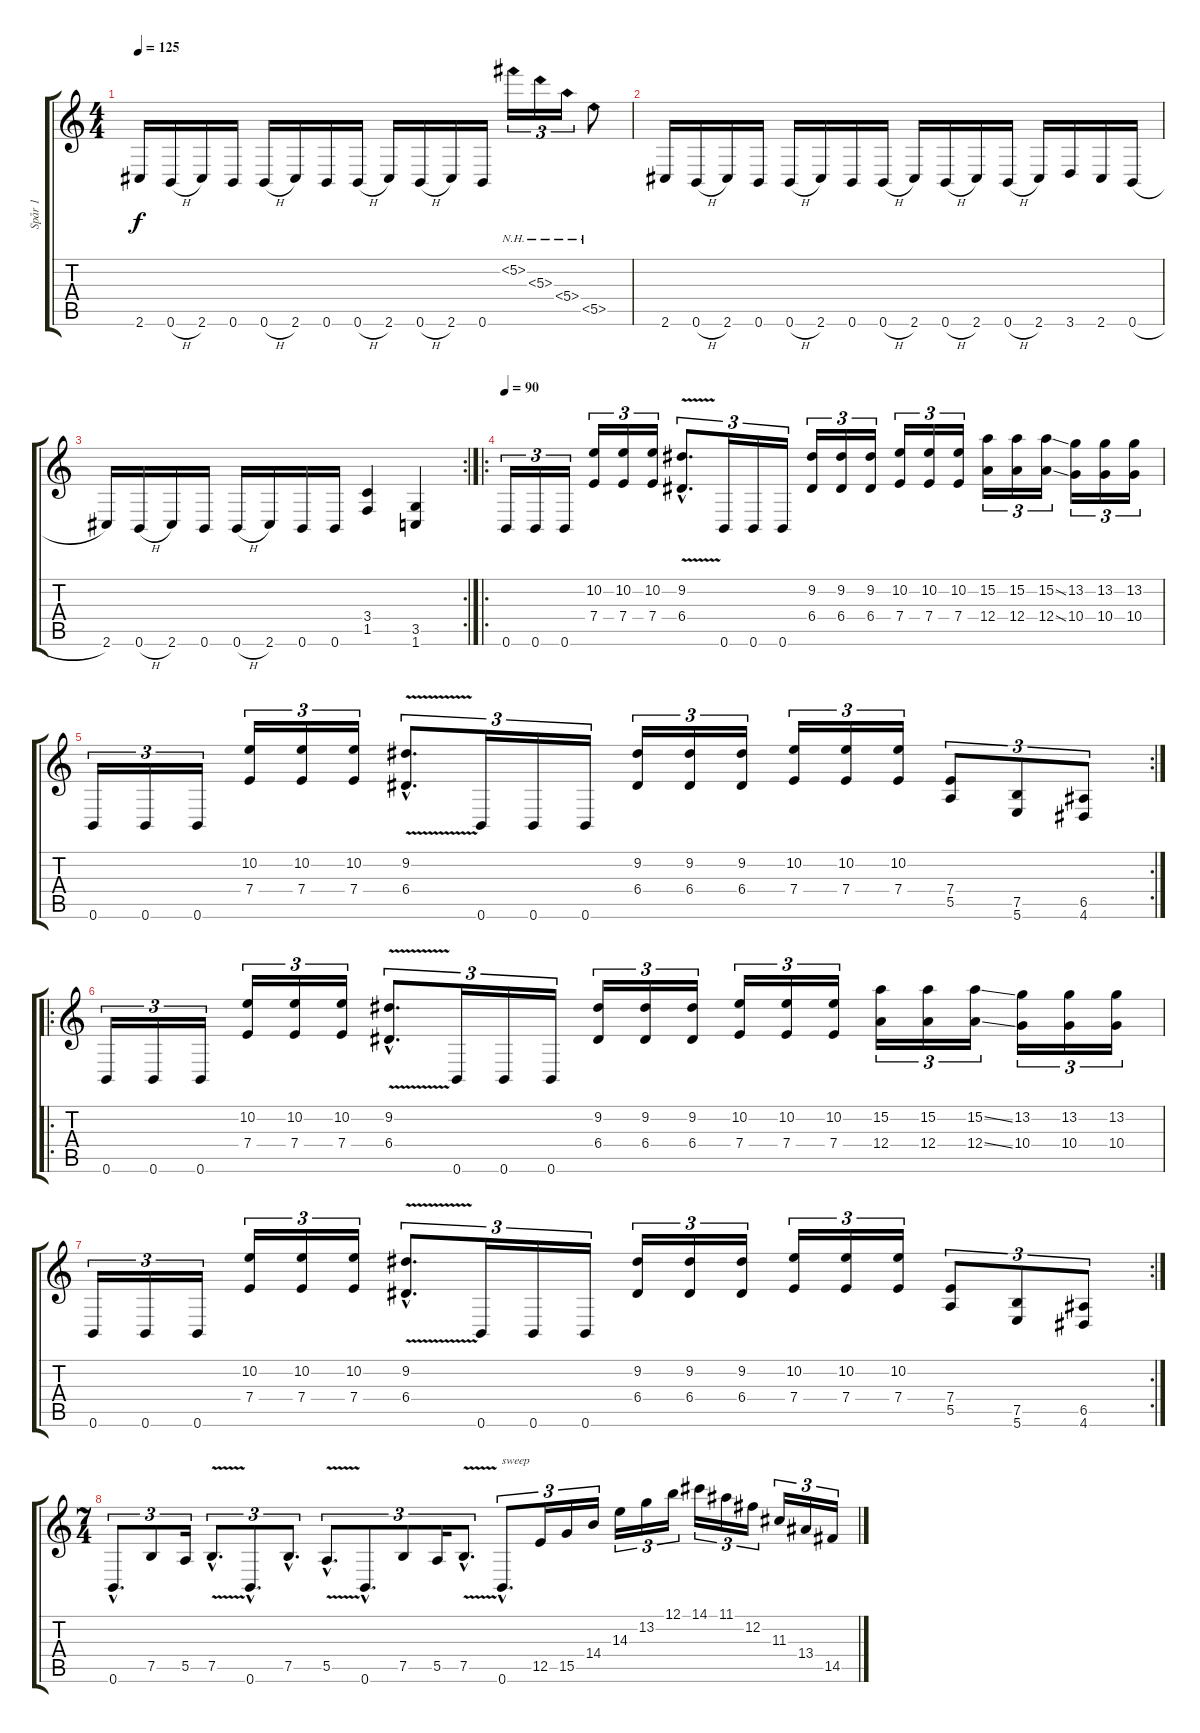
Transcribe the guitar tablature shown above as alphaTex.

\track ("Spår 1" "Spår 1") {instrument distortionguitar}
\staff {score tabs}
\tuning (B3 Gb3 D3 A2 E2 B1) {hide}
\ts (4 4)
\tempo 125
\clef g2
\ks c
2.6.16{dy f} 0.6{h}.16 2.6.16 0.6.16 0.6{h}.16 2.6.16 0.6.16 0.6{h}.16 2.6.16 0.6{h}.16 2.6.16 0.6.16 5.2{nh}.16{tu (3 2)} 5.3{nh}.16{tu (3 2)} 5.4{nh}.16{tu (3 2)} 5.5{nh}.8 |
2.6.16 0.6{h}.16 2.6.16 0.6.16 0.6{h}.16 2.6.16 0.6.16 0.6{h}.16 2.6.16 0.6{h}.16 2.6.16 0.6{h}.16 2.6.16 3.6.16 2.6.16 0.6{h}.16 |
\rc 2
2.6.16 0.6{h}.16 2.6.16 0.6.16 0.6{h}.16 2.6.16 0.6.16 0.6.16 (3.4 1.5).4 (3.5 1.6).4 |
\ro
\tempo 90
0.6.16{tu (3 2)} 0.6.16{tu (3 2)} 0.6.16{tu (3 2)} (10.2 7.4).16{tu (3 2)} (10.2 7.4).16{tu (3 2)} (10.2 7.4).16{tu (3 2)} (9.2{v hac} 6.4{v hac}).8{d tu (3 2)} 0.6.16{tu (3 2)} 0.6.16{tu (3 2)} 0.6.16{tu (3 2)} (9.2 6.4).16{tu (3 2)} (9.2 6.4).16{tu (3 2)} (9.2 6.4).16{tu (3 2)} (10.2 7.4).16{tu (3 2)} (10.2 7.4).16{tu (3 2)} (10.2 7.4).16{tu (3 2)} (15.2 12.4).16{tu (3 2)} (15.2 12.4).16{tu (3 2)} (15.2{ss} 12.4{ss}).16{tu (3 2)} (13.2 10.4).16{tu (3 2)} (13.2 10.4).16{tu (3 2)} (13.2 10.4).16{tu (3 2)} |
\rc 2
0.6.16{tu (3 2)} 0.6.16{tu (3 2)} 0.6.16{tu (3 2)} (10.2 7.4).16{tu (3 2)} (10.2 7.4).16{tu (3 2)} (10.2 7.4).16{tu (3 2)} (9.2{v hac} 6.4{v hac}).8{d tu (3 2)} 0.6.16{tu (3 2)} 0.6.16{tu (3 2)} 0.6.16{tu (3 2)} (9.2 6.4).16{tu (3 2)} (9.2 6.4).16{tu (3 2)} (9.2 6.4).16{tu (3 2)} (10.2 7.4).16{tu (3 2)} (10.2 7.4).16{tu (3 2)} (10.2 7.4).16{tu (3 2)} (7.4 5.5).8{tu (3 2)} (7.5 5.6).8{tu (3 2)} (6.5 4.6).8{tu (3 2)} |
\ro
0.6.16{tu (3 2)} 0.6.16{tu (3 2)} 0.6.16{tu (3 2)} (10.2 7.4).16{tu (3 2)} (10.2 7.4).16{tu (3 2)} (10.2 7.4).16{tu (3 2)} (9.2{v hac} 6.4{v hac}).8{d tu (3 2)} 0.6.16{tu (3 2)} 0.6.16{tu (3 2)} 0.6.16{tu (3 2)} (9.2 6.4).16{tu (3 2)} (9.2 6.4).16{tu (3 2)} (9.2 6.4).16{tu (3 2)} (10.2 7.4).16{tu (3 2)} (10.2 7.4).16{tu (3 2)} (10.2 7.4).16{tu (3 2)} (15.2 12.4).16{tu (3 2)} (15.2 12.4).16{tu (3 2)} (15.2{ss} 12.4{ss}).16{tu (3 2)} (13.2 10.4).16{tu (3 2)} (13.2 10.4).16{tu (3 2)} (13.2 10.4).16{tu (3 2)} |
\rc 2
0.6.16{tu (3 2)} 0.6.16{tu (3 2)} 0.6.16{tu (3 2)} (10.2 7.4).16{tu (3 2)} (10.2 7.4).16{tu (3 2)} (10.2 7.4).16{tu (3 2)} (9.2{v hac} 6.4{v hac}).8{d tu (3 2)} 0.6.16{tu (3 2)} 0.6.16{tu (3 2)} 0.6.16{tu (3 2)} (9.2 6.4).16{tu (3 2)} (9.2 6.4).16{tu (3 2)} (9.2 6.4).16{tu (3 2)} (10.2 7.4).16{tu (3 2)} (10.2 7.4).16{tu (3 2)} (10.2 7.4).16{tu (3 2)} (7.4 5.5).8{tu (3 2)} (7.5 5.6).8{tu (3 2)} (6.5 4.6).8{tu (3 2)} |
\ts (7 4)
0.6{hac}.8{d tu (3 2)} 7.5.8{tu (3 2)} 5.5.16{tu (3 2)} 7.5{v hac}.8{d tu (3 2)} 0.6{hac}.8{d tu (3 2)} 7.5{hac}.8{d tu (3 2)} 5.5{v hac}.8{d tu (3 2)} 0.6{hac}.8{d tu (3 2)} 7.5.8{tu (3 2)} 5.5.16{tu (3 2)} 7.5{v hac}.8{d tu (3 2)} 0.6{hac}.8{d tu (3 2) txt "sweep"} 12.5.16{tu (3 2)} 15.5.16{tu (3 2)} 14.4.16{tu (3 2)} 14.3.16{tu (3 2)} 13.2.16{tu (3 2)} 12.1.16{tu (3 2)} 14.1.16{tu (3 2)} 11.1.16{tu (3 2)} 12.2.16{tu (3 2)} 11.3.16{tu (3 2)} 13.4.16{tu (3 2)} 14.5.16{tu (3 2)}
